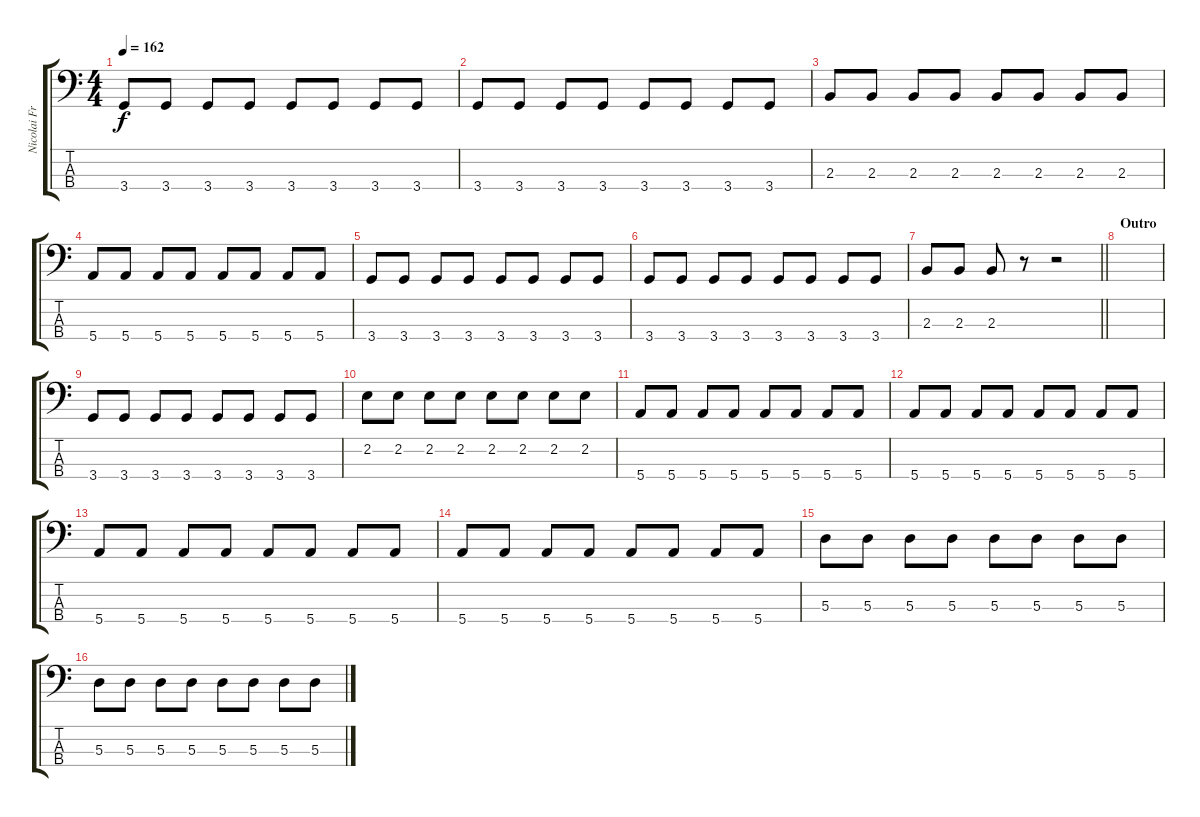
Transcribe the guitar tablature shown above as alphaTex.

\track ("Nicolai Fraiture" "Nicolai Fr") {instrument electricbasspick}
\staff {score tabs}
\tuning (G2 D2 A1 E1) {hide}
\ts (4 4)
\tempo 162
\clef f4
\ks c
3.4.8{dy f} 3.4.8 3.4.8 3.4.8 3.4.8 3.4.8 3.4.8 3.4.8 |
3.4.8 3.4.8 3.4.8 3.4.8 3.4.8 3.4.8 3.4.8 3.4.8 |
2.3.8 2.3.8 2.3.8 2.3.8 2.3.8 2.3.8 2.3.8 2.3.8 |
5.4.8 5.4.8 5.4.8 5.4.8 5.4.8 5.4.8 5.4.8 5.4.8 |
3.4.8 3.4.8 3.4.8 3.4.8 3.4.8 3.4.8 3.4.8 3.4.8 |
3.4.8 3.4.8 3.4.8 3.4.8 3.4.8 3.4.8 3.4.8 3.4.8 |
\barLineRight lightlight
2.3.8 2.3.8 2.3.8 r.8 r.2 |
\section ("" "Outro")
|
3.4.8 3.4.8 3.4.8 3.4.8 3.4.8 3.4.8 3.4.8 3.4.8 |
2.2.8 2.2.8 2.2.8 2.2.8 2.2.8 2.2.8 2.2.8 2.2.8 |
5.4.8 5.4.8 5.4.8 5.4.8 5.4.8 5.4.8 5.4.8 5.4.8 |
5.4.8 5.4.8 5.4.8 5.4.8 5.4.8 5.4.8 5.4.8 5.4.8 |
5.4.8 5.4.8 5.4.8 5.4.8 5.4.8 5.4.8 5.4.8 5.4.8 |
5.4.8 5.4.8 5.4.8 5.4.8 5.4.8 5.4.8 5.4.8 5.4.8 |
5.3.8 5.3.8 5.3.8 5.3.8 5.3.8 5.3.8 5.3.8 5.3.8 |
5.3.8 5.3.8 5.3.8 5.3.8 5.3.8 5.3.8 5.3.8 5.3.8
